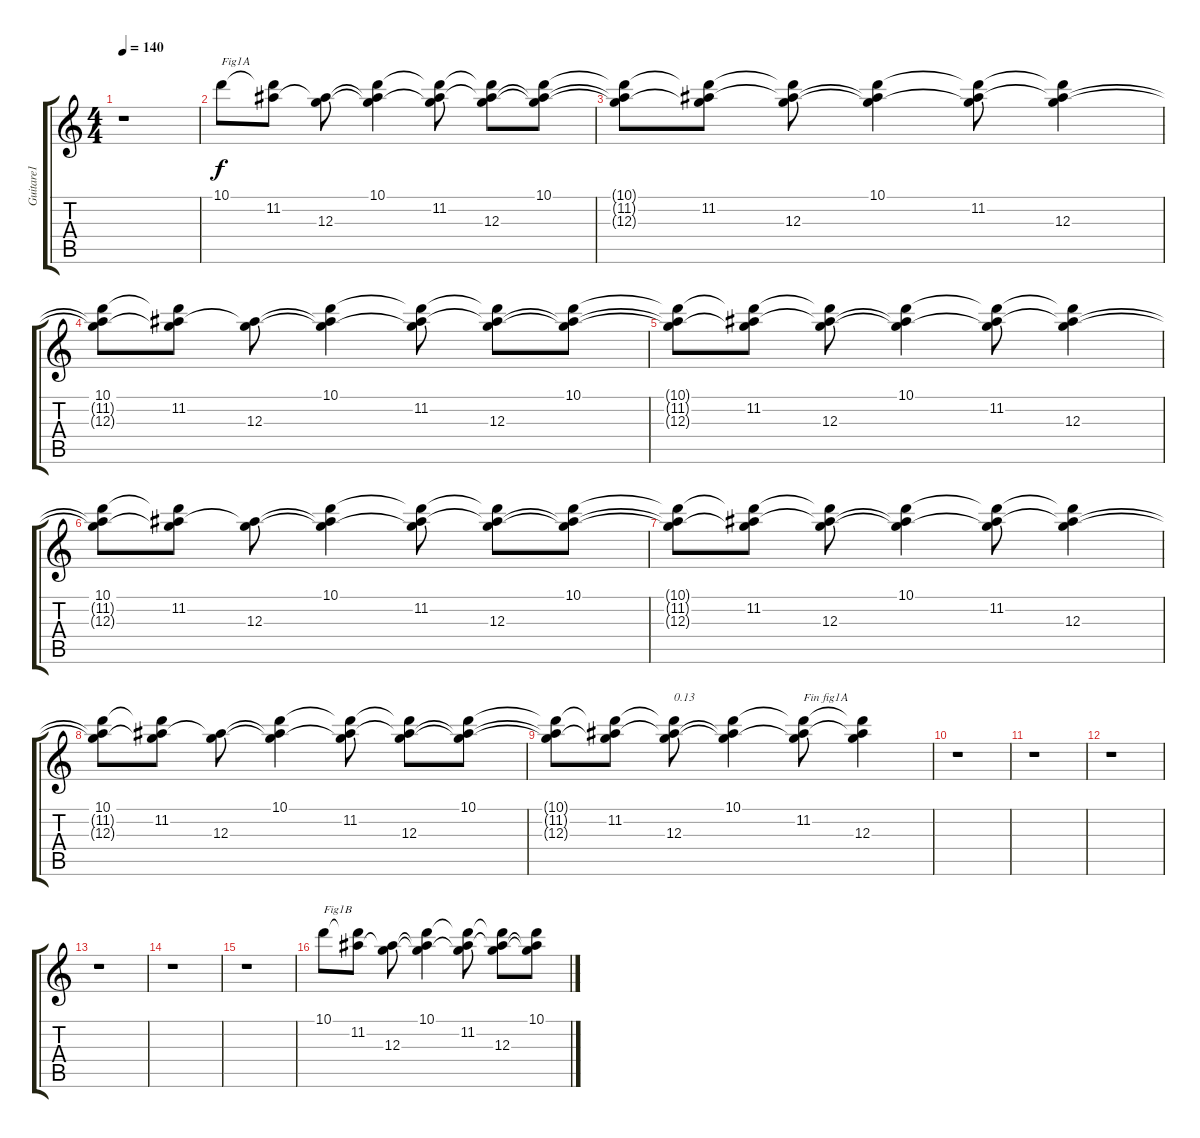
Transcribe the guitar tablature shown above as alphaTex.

\track ("Guitare1" "Guitare1") {instrument electricguitarclean}
\staff {score tabs}
\tuning (E4 B3 G3 D3 A2 E2) {hide}
\ts (4 4)
\tempo 140
\clef g2
\ks c
r.1{dy f instrument electricguitarclean} |
10.1.8{txt "Fig1A"} (10.1{t} 11.2).8 (11.2{t} 12.3).8 (10.1 11.2{t} 12.3{t}).4 (10.1{t} 11.2 12.3{t}).8 (10.1{t} 11.2{t} 12.3).8 (10.1 11.2{t} 12.3{t}).8 |
(10.1{t} 11.2{t} 12.3{t}).8 (10.1{t} 11.2 12.3{t}).8 (10.1{t} 11.2{t} 12.3).8 (10.1 11.2{t} 12.3{t}).4 (10.1{t} 11.2 12.3{t}).8 (10.1{t} 11.2{t} 12.3).4 |
(10.1 11.2{t} 12.3{t}).8 (10.1{t} 11.2 12.3{t}).8 (11.2{t} 12.3).8 (10.1 11.2{t} 12.3{t}).4 (10.1{t} 11.2 12.3{t}).8 (10.1{t} 11.2{t} 12.3).8 (10.1 11.2{t} 12.3{t}).8 |
(10.1{t} 11.2{t} 12.3{t}).8 (10.1{t} 11.2 12.3{t}).8 (10.1{t} 11.2{t} 12.3).8 (10.1 11.2{t} 12.3{t}).4 (10.1{t} 11.2 12.3{t}).8 (10.1{t} 11.2{t} 12.3).4 |
(10.1 11.2{t} 12.3{t}).8 (10.1{t} 11.2 12.3{t}).8 (11.2{t} 12.3).8 (10.1 11.2{t} 12.3{t}).4 (10.1{t} 11.2 12.3{t}).8 (10.1{t} 11.2{t} 12.3).8 (10.1 11.2{t} 12.3{t}).8 |
(10.1{t} 11.2{t} 12.3{t}).8 (10.1{t} 11.2 12.3{t}).8 (10.1{t} 11.2{t} 12.3).8 (10.1 11.2{t} 12.3{t}).4 (10.1{t} 11.2 12.3{t}).8 (10.1{t} 11.2{t} 12.3).4 |
(10.1 11.2{t} 12.3{t}).8 (10.1{t} 11.2 12.3{t}).8 (11.2{t} 12.3).8 (10.1 11.2{t} 12.3{t}).4 (10.1{t} 11.2 12.3{t}).8 (10.1{t} 11.2{t} 12.3).8 (10.1 11.2{t} 12.3{t}).8 |
(10.1{t} 11.2{t} 12.3{t}).8 (10.1{t} 11.2 12.3{t}).8 (10.1{t} 11.2{t} 12.3).8{txt "0.13"} (10.1 11.2{t} 12.3{t}).4 (10.1{t} 11.2 12.3{t}).8{txt "Fin fig1A"} (10.1{t} 11.2{t} 12.3).4 |
r.1 |
r.1 |
r.1 |
r.1 |
r.1 |
r.1 |
10.1.8{txt "Fig1B"} (10.1{t} 11.2).8 (11.2{t} 12.3).8 (10.1 11.2{t} 12.3{t}).4 (10.1{t} 11.2 12.3{t}).8 (10.1{t} 11.2{t} 12.3).8 (10.1 11.2{t} 12.3{t}).8
